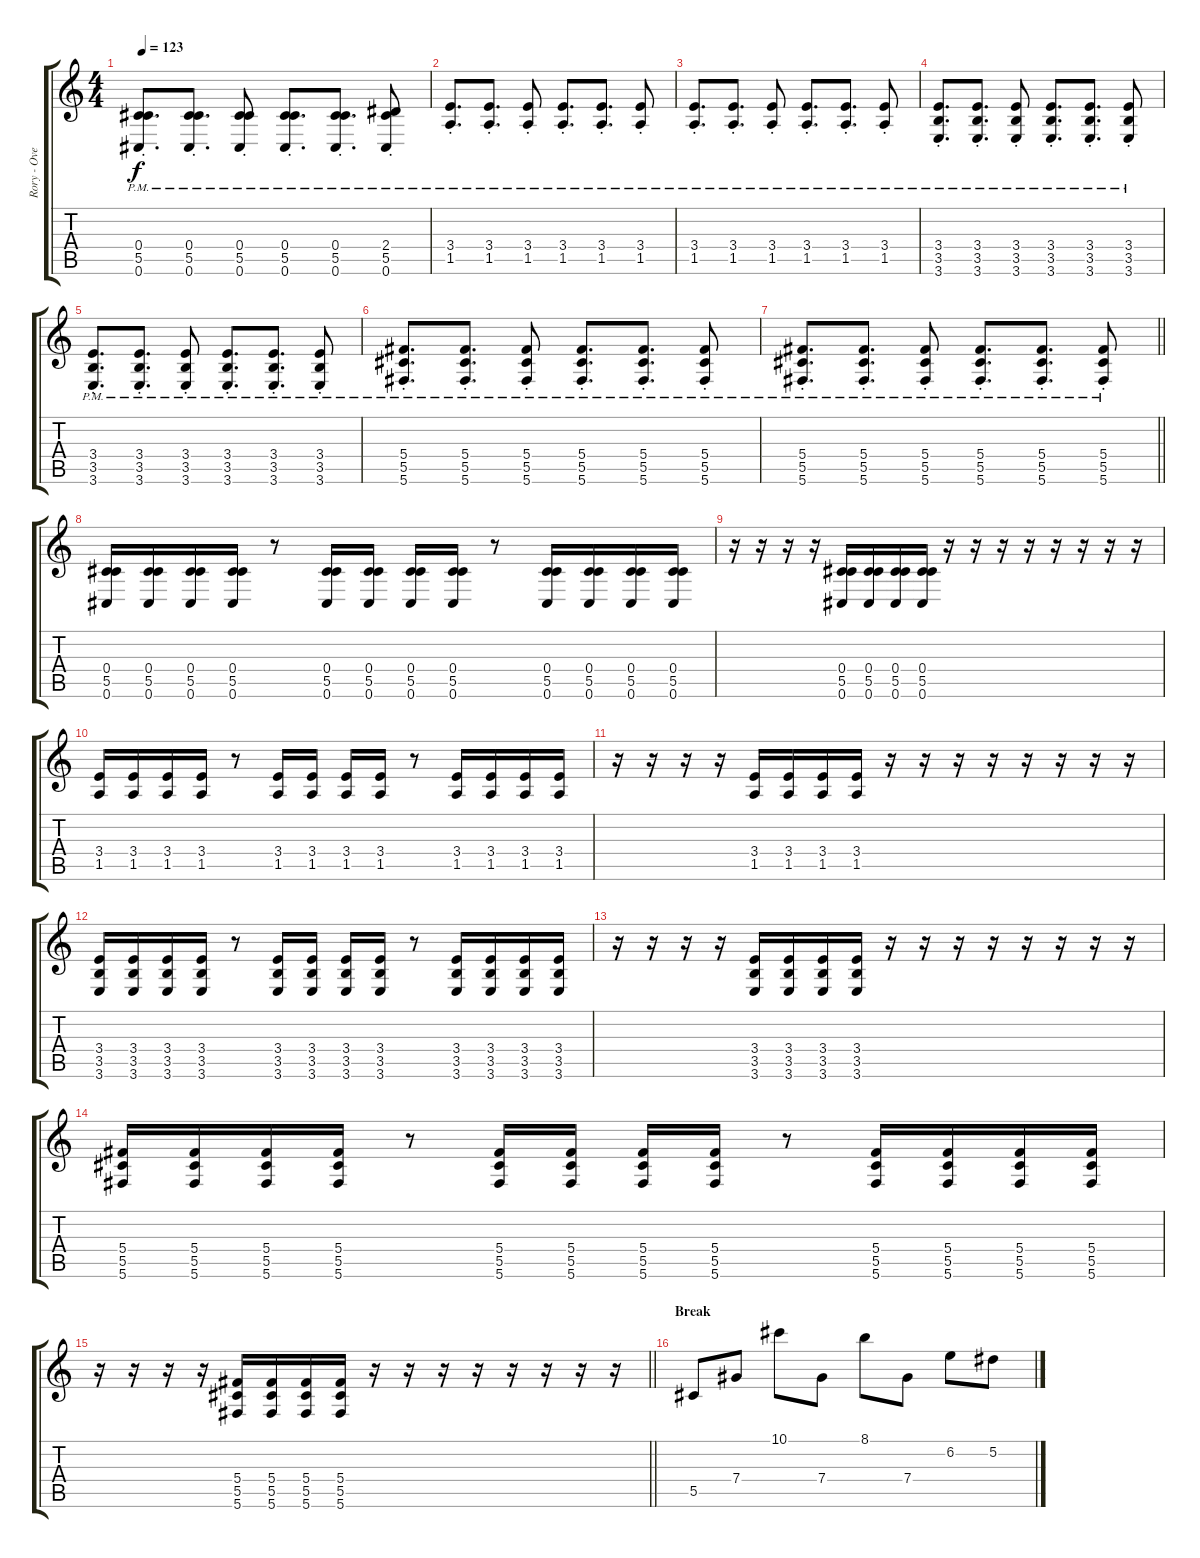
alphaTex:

\track ("Rory - Overdrive/Clean Guitar" "Rory - Ove") {instrument overdrivenguitar}
\staff {score tabs}
\tuning (Eb4 Bb3 Gb3 Db3 Ab2 Db2) {hide}
\ts (4 4)
\tempo 123
\clef g2
\ks c
(0.4{pm st} 5.5{pm st} 0.6{pm st}).8{d dy f} (0.4{pm st} 5.5{pm st} 0.6{pm st}).8{d} (0.4{pm st} 5.5{pm st} 0.6{pm st}).8 (0.4{pm st} 5.5{pm st} 0.6{pm st}).8{d} (0.4{pm st} 5.5{pm st} 0.6{pm st}).8{d} (2.4{pm st} 5.5{pm st} 0.6{pm st}).8 |
(3.4{pm st} 1.5{pm st}).8{d} (3.4{pm st} 1.5{pm st}).8{d} (3.4{pm st} 1.5{pm st}).8 (3.4{pm st} 1.5{pm st}).8{d} (3.4{pm st} 1.5{pm st}).8{d} (3.4{pm st} 1.5{pm st}).8 |
(3.4{pm st} 1.5{pm st}).8{d} (3.4{pm st} 1.5{pm st}).8{d} (3.4{pm st} 1.5{pm st}).8 (3.4{pm st} 1.5{pm st}).8{d} (3.4{pm st} 1.5{pm st}).8{d} (3.4{pm st} 1.5{pm st}).8 |
(3.4{pm st} 3.5{pm st} 3.6{pm st}).8{d} (3.4{pm st} 3.5{pm st} 3.6{pm st}).8{d} (3.4{pm st} 3.5{pm st} 3.6{pm st}).8 (3.4{pm st} 3.5{pm st} 3.6{pm st}).8{d} (3.4{pm st} 3.5{pm st} 3.6{pm st}).8{d} (3.4{pm st} 3.5{pm st} 3.6{pm st}).8 |
(3.4{pm st} 3.5{pm st} 3.6{pm st}).8{d} (3.4{pm st} 3.5{pm st} 3.6{pm st}).8{d} (3.4{pm st} 3.5{pm st} 3.6{pm st}).8 (3.4{pm st} 3.5{pm st} 3.6{pm st}).8{d} (3.4{pm st} 3.5{pm st} 3.6{pm st}).8{d} (3.4{pm st} 3.5{pm st} 3.6{pm st}).8 |
(5.4{pm st} 5.5{pm st} 5.6{pm st}).8{d} (5.4{pm st} 5.5{pm st} 5.6{pm st}).8{d} (5.4{pm st} 5.5{pm st} 5.6{pm st}).8 (5.4{pm st} 5.5{pm st} 5.6{pm st}).8{d} (5.4{pm st} 5.5{pm st} 5.6{pm st}).8{d} (5.4{pm st} 5.5{pm st} 5.6{pm st}).8 |
\barLineRight lightlight
(5.4{pm st} 5.5{pm st} 5.6{pm st}).8{d} (5.4{pm st} 5.5{pm st} 5.6{pm st}).8{d} (5.4{pm st} 5.5{pm st} 5.6{pm st}).8 (5.4{pm st} 5.5{pm st} 5.6{pm st}).8{d} (5.4{pm st} 5.5{pm st} 5.6{pm st}).8{d} (5.4{pm st} 5.5{pm st} 5.6{pm st}).8 |
(0.4 5.5 0.6).16 (0.4 5.5 0.6).16 (0.4 5.5 0.6).16 (0.4 5.5 0.6).16 r.8 (0.4 5.5 0.6).16 (0.4 5.5 0.6).16 (0.4 5.5 0.6).16 (0.4 5.5 0.6).16 r.8 (0.4 5.5 0.6).16 (0.4 5.5 0.6).16 (0.4 5.5 0.6).16 (0.4 5.5 0.6).16 |
r.16 r.16 r.16 r.16 (0.4 5.5 0.6).16 (0.4 5.5 0.6).16 (0.4 5.5 0.6).16 (0.4 5.5 0.6).16 r.16 r.16 r.16 r.16 r.16 r.16 r.16 r.16 |
(3.4 1.5).16 (3.4 1.5).16 (3.4 1.5).16 (3.4 1.5).16 r.8 (3.4 1.5).16 (3.4 1.5).16 (3.4 1.5).16 (3.4 1.5).16 r.8 (3.4 1.5).16 (3.4 1.5).16 (3.4 1.5).16 (3.4 1.5).16 |
r.16 r.16 r.16 r.16 (3.4 1.5).16 (3.4 1.5).16 (3.4 1.5).16 (3.4 1.5).16 r.16 r.16 r.16 r.16 r.16 r.16 r.16 r.16 |
(3.4 3.5 3.6).16 (3.4 3.5 3.6).16 (3.4 3.5 3.6).16 (3.4 3.5 3.6).16 r.8 (3.4 3.5 3.6).16 (3.4 3.5 3.6).16 (3.4 3.5 3.6).16 (3.4 3.5 3.6).16 r.8 (3.4 3.5 3.6).16 (3.4 3.5 3.6).16 (3.4 3.5 3.6).16 (3.4 3.5 3.6).16 |
r.16 r.16 r.16 r.16 (3.4 3.5 3.6).16 (3.4 3.5 3.6).16 (3.4 3.5 3.6).16 (3.4 3.5 3.6).16 r.16 r.16 r.16 r.16 r.16 r.16 r.16 r.16 |
(5.4 5.5 5.6).16 (5.4 5.5 5.6).16 (5.4 5.5 5.6).16 (5.4 5.5 5.6).16 r.8 (5.4 5.5 5.6).16 (5.4 5.5 5.6).16 (5.4 5.5 5.6).16 (5.4 5.5 5.6).16 r.8 (5.4 5.5 5.6).16 (5.4 5.5 5.6).16 (5.4 5.5 5.6).16 (5.4 5.5 5.6).16 |
\barLineRight lightlight
r.16 r.16 r.16 r.16 (5.4 5.5 5.6).16 (5.4 5.5 5.6).16 (5.4 5.5 5.6).16 (5.4 5.5 5.6).16 r.16 r.16 r.16 r.16 r.16 r.16 r.16 r.16 |
\section ("" "Break")
5.5.8{instrument electricguitarclean} 7.4.8 10.1.8 7.4.8 8.1.8 7.4.8 6.2.8 5.2.8
